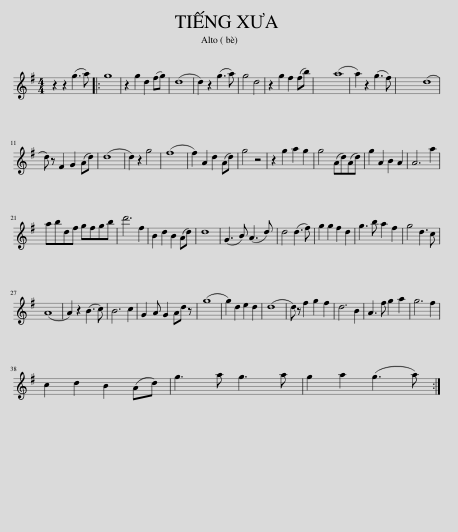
X:1
L:1/8
M:4/4
I:linebreak $
K:G
V:1 treble
V:1
 z2 z2 (g3 a) |: g8 | z2 g2 d2 (fg) | (d8 | d2) z2 (g3 a) | %5
 g4 d4 | z2 g2 f2 (fb) | (a8 | a2) z2 (g3 f) | (d8 |$ %10
 d) z F2 G2 (Ad) | (d8 | d2) z2 g4 | (f8 | f2) A2 d2 (Ad) | %15
 g4 z4 | z2 g2 a2 g2 | g4 (Ad)(Ad) | g2 A2 B2 A2 | A6 a2 |$ %20
 abdf gfgb | d'6 f2 | B2 d2 B2 (Ad) | d8 | (G3 B) (A3 d) | %25
 d4 (d3 f) | g2 g2 f2 d2 | g3 b a2 f2 | g4 d3 c |$ (A8 | %30
 A2) z2 (B3 c) | B6 c2 | G2 A G2 Ad z | (g8 | g2) d2 e2 d2 | %35
 (d8 | d) z f2 g2 f2 | d6 B2 | A3 f g2 a2 | g6 f2 |$ %40
 c2 d2 B2 (Ad) | g3 a g3 a | g2 a2 (g3 a) :| %43
